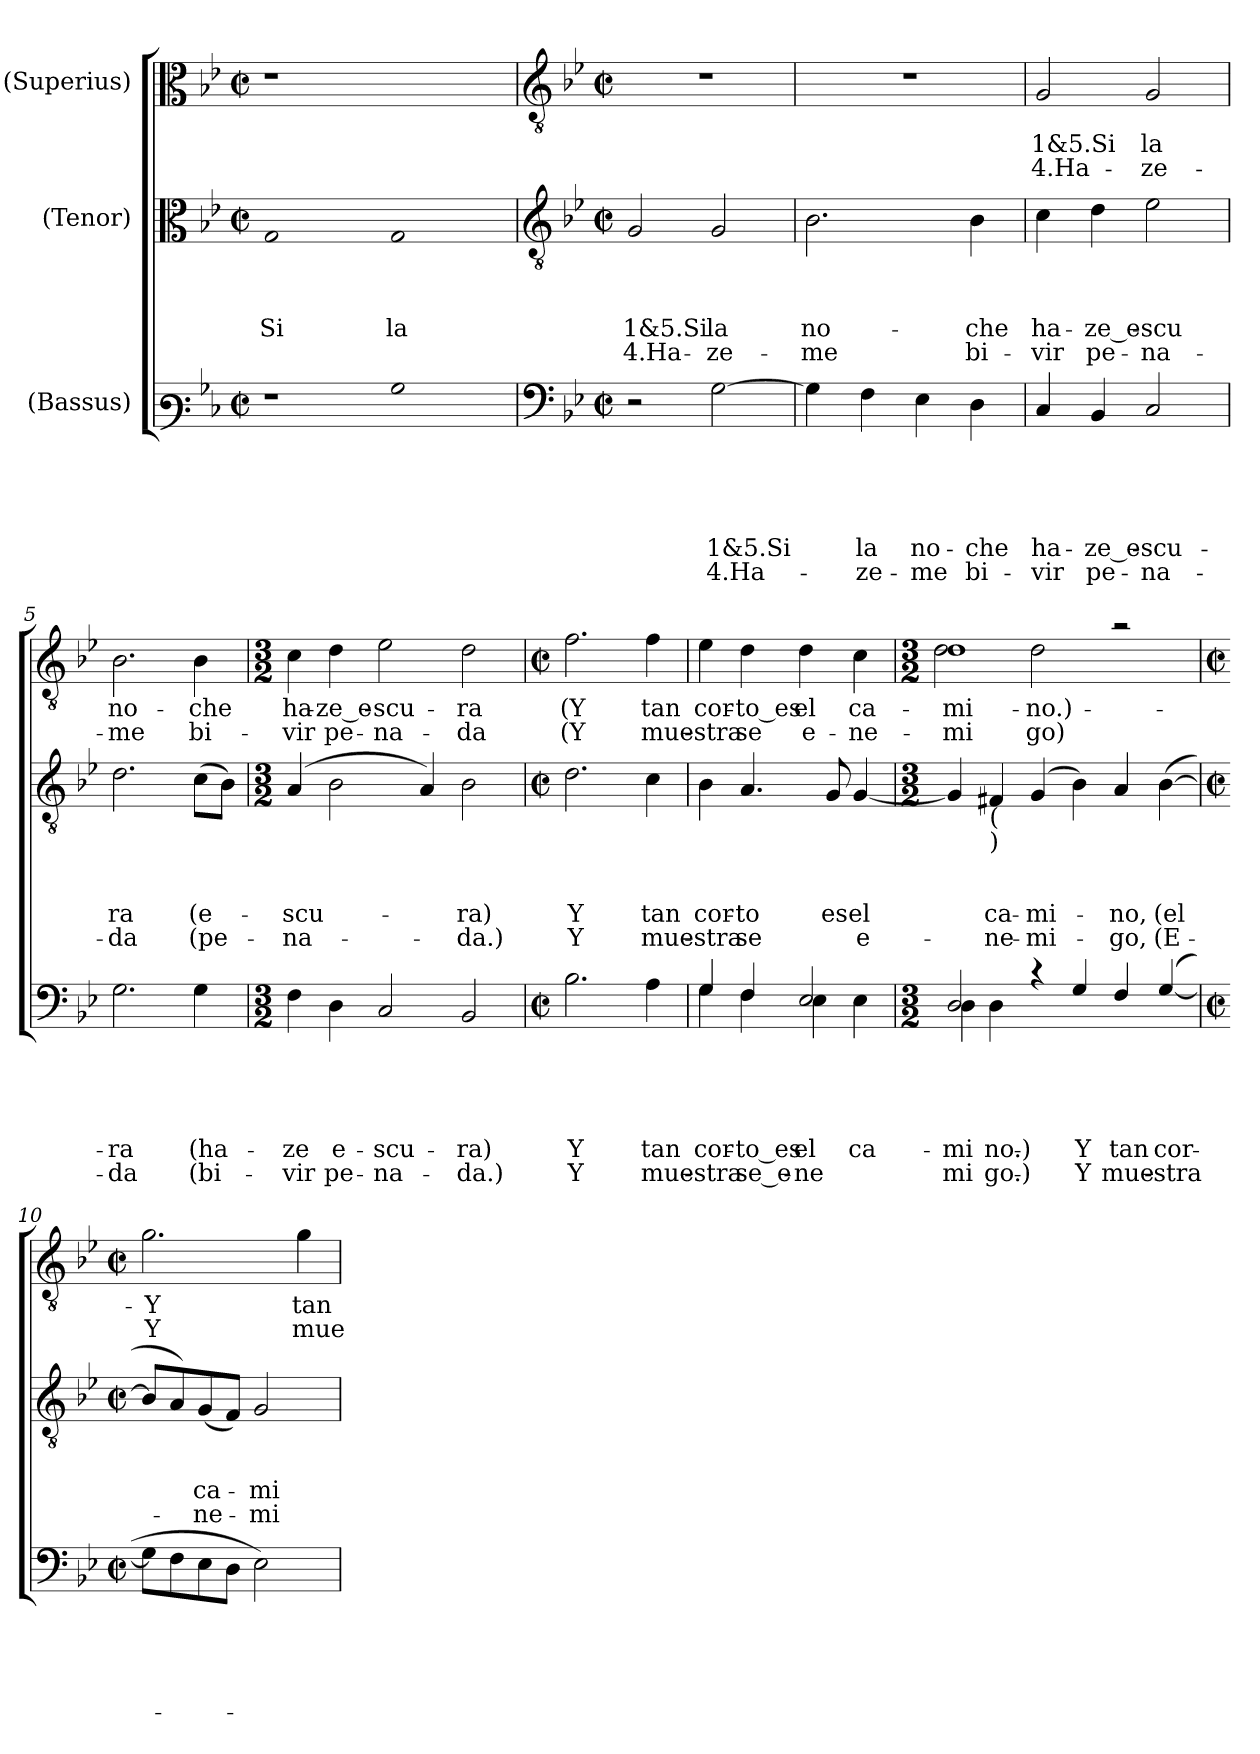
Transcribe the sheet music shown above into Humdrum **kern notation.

**kern	**text	**text	**text	**text	**text	**text	**kern	**text	**text	**text	**text	**kern	**text	**text
*part3	*part3	*part3	*part3	*part3	*part3	*part3	*part2	*part2	*part2	*part2	*part2	*part1	*part1	*part1
*staff3	*staff3	*staff3	*staff3	*staff3	*staff3	*staff3	*staff2	*staff2	*staff2	*staff2	*staff2	*staff1	*staff1	*staff1
*I"(Bassus)	*	*	*	*	*	*	*I"(Tenor)	*	*	*	*	*I"(Superius)	*	*
*clefF3	*	*	*	*	*	*	*clefC3	*	*	*	*	*clefC3	*	*
*k[b-e-]	*	*	*	*	*	*	*k[b-e-]	*	*	*	*	*k[b-e-]	*	*
*B-:	*	*	*	*	*	*	*B-:	*	*	*	*	*B-:	*	*
*M2/2	*	*	*	*	*	*	*M2/2	*	*	*	*	*M2/2	*	*
*met(c|)	*	*	*	*	*	*	*met(c|)	*	*	*	*	*met(c|)	*	*
=1	=1	=1	=1	=1	=1	=1	=1	=1	=1	=1	=1	=1	=1	=1
!	!	!	!	!	!	!	!LO:N:head=open	!	!	!	!	!	!	!
1r	.	.	.	.	.	.	1G	.	.	Si	.	1r	.	.
!LO:N:head=open	!	!	!	!	!	!	!LO:N:head=open	!	!	!	!	!	!	!
1B-	.	.	.	.	.	.	1G	.	.	la	.	1ryy	.	.
!!LO:LB:g=z
=2	=2	=2	=2	=2	=2	=2	=2	=2	=2	=2	=2	=2	=2	=2
*clefF4	*	*	*	*	*	*	*clefGv2	*	*	*	*	*clefGv2	*	*
*k[b-e-]	*	*	*	*	*	*	*k[b-e-]	*	*	*	*	*k[b-e-]	*	*
*B-:	*	*	*	*	*	*	*B-:	*	*	*	*	*B-:	*	*
*M2/2	*	*	*	*	*	*	*M2/2	*	*	*	*	*M2/2	*	*
*met(c|)	*	*	*	*	*	*	*met(c|)	*	*	*	*	*met(c|)	*	*
2r	.	.	.	.	.	.	2G/	.	.	1&5.Si	4.Ha-	1r	.	.
[2G\	.	.	.	.	1&5.Si	4.Ha-	2G/	.	.	la	-ze-	.	.	.
=3	=3	=3	=3	=3	=3	=3	=3	=3	=3	=3	=3	=3	=3	=3
4G\]	.	.	.	.	.	.	2.B-\	.	.	no-	-me	1r	.	.
4F\	.	.	.	.	la	-ze-	.	.	.	.	.	.	.	.
4E-\	.	.	.	.	no-	-me	.	.	.	.	.	.	.	.
4D\	.	.	.	.	-che	bi-	4B-\	.	.	-che	bi-	.	.	.
=4	=4	=4	=4	=4	=4	=4	=4	=4	=4	=4	=4	=4	=4	=4
4C/	.	.	.	.	ha-	-vir	4c\	.	.	ha-	-vir	2G/	1&5.Si	4.Ha-
4BB-/	.	.	.	.	-ze_e-	pe-	4d\	.	.	-ze_e-	pe-	.	.	.
2C/	.	.	.	.	-scu-	-na-	2e-\	.	.	-scu	-na-	2G/	la	-ze-
=5	=5	=5	=5	=5	=5	=5	=5	=5	=5	=5	=5	=5	=5	=5
2.G\	.	.	.	.	-ra	-da	2.d\	.	.	ra	-da	2.B-\	no-	-me
4G\	.	.	.	.	(ha-	(bi-	(8c\L	.	.	(e-	(pe-	4B-\	-che	bi-
.	.	.	.	.	.	.	8B-\J)	.	.	.	.	.	.	.
!!LO:LB:g=z
=6	=6	=6	=6	=6	=6	=6	=6	=6	=6	=6	=6	=6	=6	=6
*M3/2	*	*	*	*	*	*	*M3/2	*	*	*	*	*M3/2	*	*
4F\	.	.	.	.	-ze	-vir	(4A/	.	.	-scu-	-na-	4c\	ha-	-vir
4D\	.	.	.	.	e-	pe-	2B-\	.	.	.	.	4d\	-ze_e-	pe-
2C/	.	.	.	.	-scu-	-na-	.	.	.	.	.	2e-\	-scu-	-na-
.	.	.	.	.	.	.	4A/)	.	.	.	.	.	.	.
2BB-/	.	.	.	.	-ra)	-da.)	2B-\	.	.	-ra)	-da.)	2d\	-ra	-da
=7	=7	=7	=7	=7	=7	=7	=7	=7	=7	=7	=7	=7	=7	=7
*M2/2	*	*	*	*	*	*	*M2/2	*	*	*	*	*M2/2	*	*
*met(c|)	*	*	*	*	*	*	*met(c|)	*	*	*	*	*met(c|)	*	*
2.B-\	.	.	.	.	Y	Y	2.d\	.	.	Y	Y	2.f\	(Y	(Y
4A\	.	.	.	.	tan	mue-	4c\	.	.	tan	mue-	4f\	tan	mue-
=8	=8	=8	=8	=8	=8	=8	=8	=8	=8	=8	=8	=8	=8	=8
*^	*	*	*	*	*	*	*	*	*	*	*	*	*	*
4G/	4G\	.	.	.	.	cor-	-stra	4B-\	.	.	cor-	-stra	4e-\	cor-	-stra
4F/	4F\	.	.	.	.	-to_es	se_e-	4.A/	.	.	-to	se	4d\	-to_es	se
2E-/	4E-!\	.	.	.	.	el	-ne	.	.	.	.	.	4d\	el	e-
.	.	.	.	.	.	.	.	8G/	.	.	es	.	.	.	.
.	4E-!\	.	.	.	.	ca-	.	[4G/	.	.	el	e-	4c\	ca-	-ne-
=9	=9	=9	=9	=9	=9	=9	=9	=9	=9	=9	=9	=9	=9	=9	=9
*M3/2	*	*	*	*	*	*	*	*M3/2	*	*	*	*	*M3/2	*	*
*	*	*	*	*	*	*	*	*	*	*	*	*	*^	*	*
2D/	4D!\	.	.	.	.	-mi-	mi-	4G/]	.	.	.	.	1d	2d!\	-mi-	-mi
!	!	!	!	!	!	!	!	!LO:TX:b:t=(	!	!	!	!	!	!	!	!
!	!	!	!	!	!	!	!	!LO:TX:b:t=)	!	!	!	!	!	!	!	!
.	4D!\	.	.	.	.	-no.)	-go.)	4F#X/	.	.	ca-	-ne-	.	.	.	.
4rc	1ryy	.	.	.	.	.	.	(4G/	.	.	-mi-	-mi-	.	2d!\	-no.)	go)
4G/	.	.	.	.	.	-Y	Y	4B-\)	.	.	.	.	.	.	.	.
4F/	.	.	.	.	.	tan	mue-	4A/	.	.	-no,	-go,	2ra	2ryy	.	.
([>4G/	.	.	.	.	.	cor-	-stra	([4B-\	.	.	(el	(E-	.	.	.	.
*v	*v	*	*	*	*	*	*	*	*	*	*	*	*v	*v	*	*
!!LO:PB:g=z
=10	=10	=10	=10	=10	=10	=10	=10	=10	=10	=10	=10	=10	=10	=10
*M2/2	*	*	*	*	*	*	*M2/2	*	*	*	*	*M2/2	*	*
*met(c|)	*	*	*	*	*	*	*met(c|)	*	*	*	*	*met(c|)	*	*
8G\L]	.	.	.	.	.	.	8B-/L]	.	.	.	.	2.g\	Y	Y
8F\	.	.	.	.	.	.	8A/)	.	.	.	.	.	.	.
8E-\	.	.	.	.	.	.	(8G/	.	.	ca-	-ne-	.	.	.
8D\J	.	.	.	.	.	.	8F/J)	.	.	.	.	.	.	.
2E-\)	.	.	.	.	.	.	2G/	.	.	-mi-	-mi-	.	.	.
.	.	.	.	.	.	.	.	.	.	.	.	4g\	tan	mue-
=	=	=	=	=	=	=	=	=	=	=	=	=	=	=
*-	*-	*-	*-	*-	*-	*-	*-	*-	*-	*-	*-	*-	*-	*-
